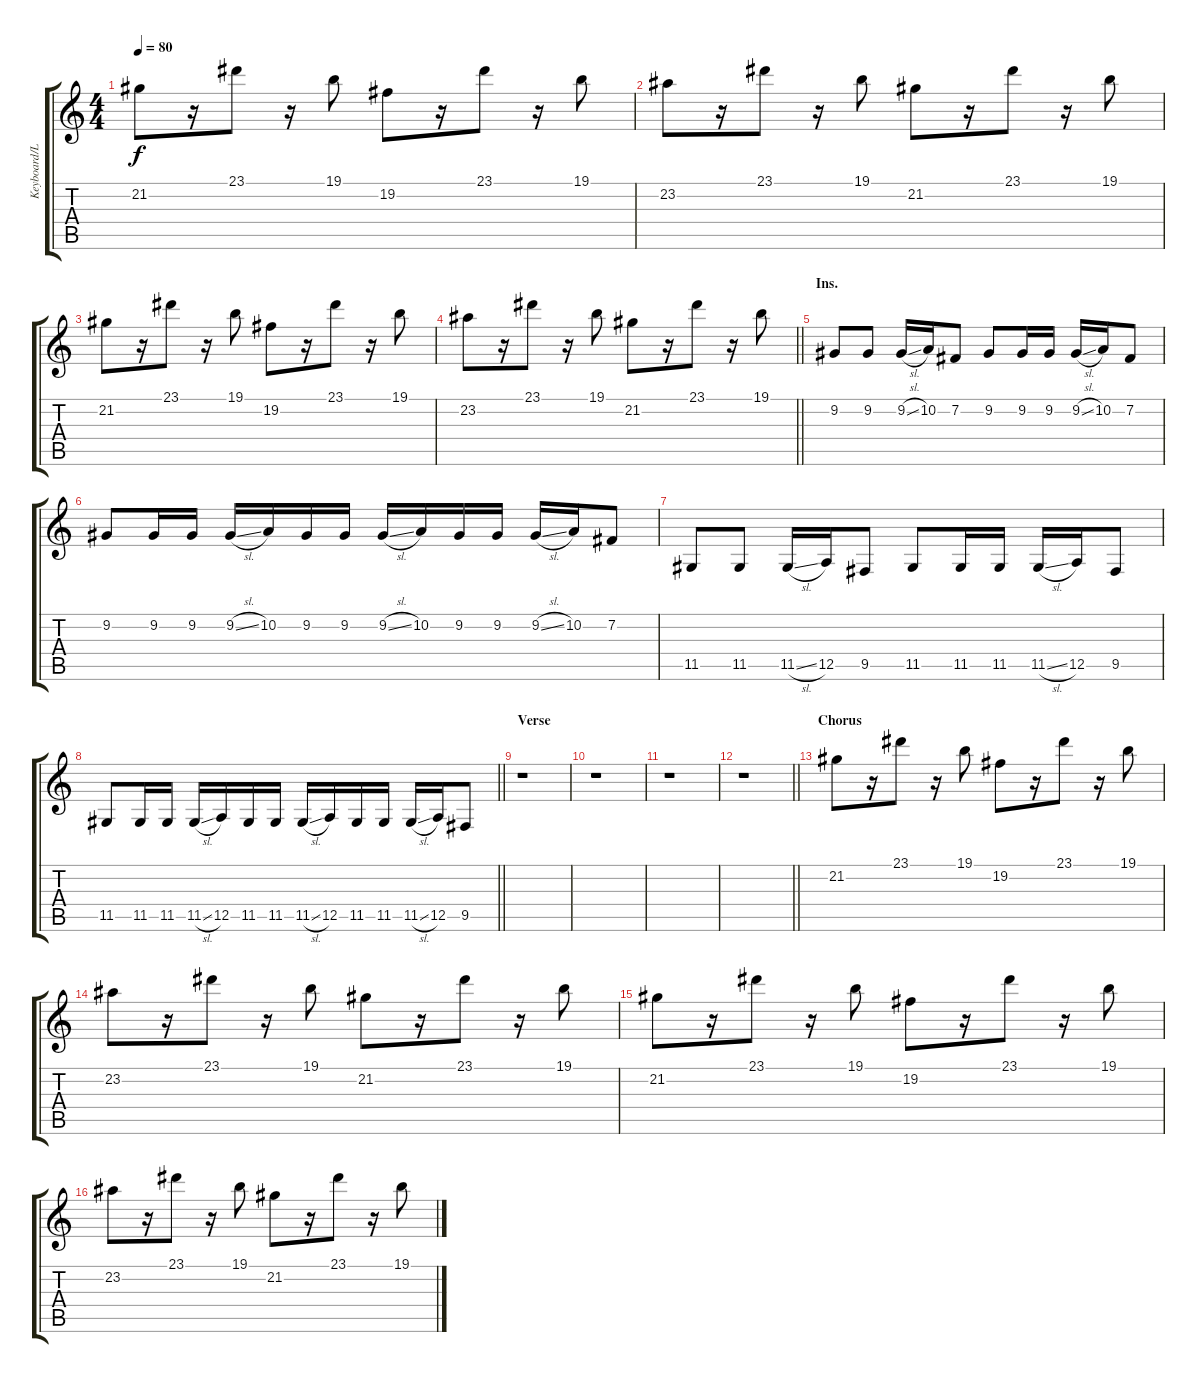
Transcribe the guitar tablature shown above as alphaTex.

\track ("Keyboard/Lead" "Keyboard/L") {instrument vibraphone}
\staff {score tabs}
\tuning (E4 B3 G3 D3 A2 E2) {hide}
\ts (4 4)
\tempo 80
\clef g2
\ks c
21.2.8{dy f} r.16 23.1.8 r.16 19.1.8 19.2.8 r.16 23.1.8 r.16 19.1.8 |
23.2.8 r.16 23.1.8 r.16 19.1.8 21.2.8 r.16 23.1.8 r.16 19.1.8 |
21.2.8 r.16 23.1.8 r.16 19.1.8 19.2.8 r.16 23.1.8 r.16 19.1.8 |
\barLineRight lightlight
23.2.8 r.16 23.1.8 r.16 19.1.8 21.2.8 r.16 23.1.8 r.16 19.1.8 |
\section ("" "Ins.")
9.2.8{volume 12 instrument lead2sawtooth} 9.2.8 9.2{sl}.16 10.2.16 7.2.8 9.2.8 9.2.16 9.2.16 9.2{sl}.16 10.2.16 7.2.8 |
9.2.8 9.2.16 9.2.16 9.2{sl}.16 10.2.16 9.2.16 9.2.16 9.2{sl}.16 10.2.16 9.2.16 9.2.16 9.2{sl}.16 10.2.16 7.2.8 |
11.5.8 11.5.8 11.5{sl}.16 12.5.16 9.5.8 11.5.8 11.5.16 11.5.16 11.5{sl}.16 12.5.16 9.5.8 |
\barLineRight lightlight
11.5.8 11.5.16 11.5.16 11.5{sl}.16 12.5.16 11.5.16 11.5.16 11.5{sl}.16 12.5.16 11.5.16 11.5.16 11.5{sl}.16 12.5.16 9.5.8 |
\section ("" "Verse")
r.1 |
r.1 |
r.1 |
\barLineRight lightlight
r.1 |
\section ("" "Chorus")
21.2.8{volume 9 instrument vibraphone} r.16 23.1.8 r.16 19.1.8 19.2.8 r.16 23.1.8 r.16 19.1.8 |
23.2.8 r.16 23.1.8 r.16 19.1.8 21.2.8 r.16 23.1.8 r.16 19.1.8 |
21.2.8 r.16 23.1.8 r.16 19.1.8 19.2.8 r.16 23.1.8 r.16 19.1.8 |
23.2.8 r.16 23.1.8 r.16 19.1.8 21.2.8 r.16 23.1.8 r.16 19.1.8
